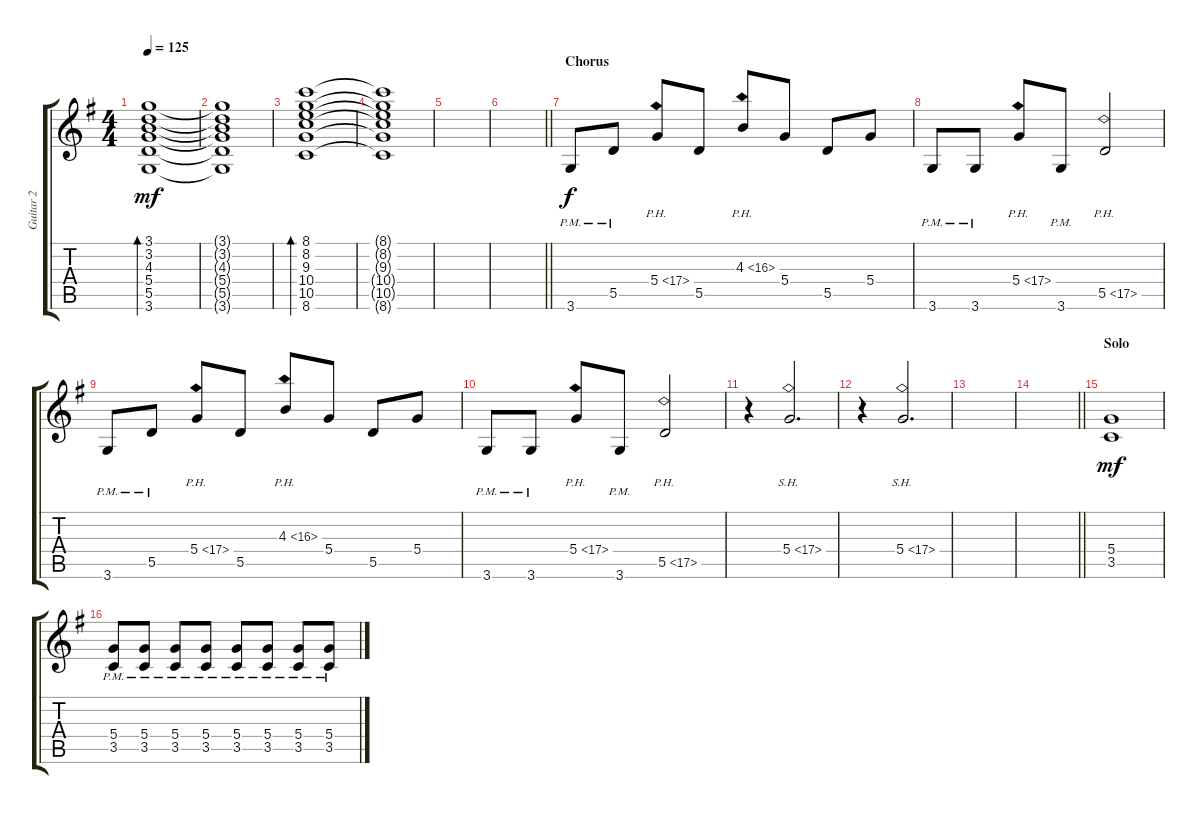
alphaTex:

\track ("Guitar 2" "Guitar 2") {instrument acousticguitarsteel}
\staff {score tabs}
\tuning (E4 B3 G3 D3 A2 E2) {hide}
\ts (4 4)
\tempo 125
\clef g2
\ks g
(3.1 3.2 4.3 5.4 5.5 3.6).1{bd 240 dy mf} |
(3.1{t} 3.2{t} 4.3{t} 5.4{t} 5.5{t} 3.6{t}).1 |
(8.1 8.2 9.3 10.4 10.5 8.6).1{bd 240} |
(8.1{t} 8.2{t} 9.3{t} 10.4{t} 10.5{t} 8.6{t}).1 |
|
\barLineRight lightlight
|
\section ("" "Chorus")
3.6{pm}.8{dy f instrument distortionguitar} 5.5{pm}.8 5.4{ph 12}.8 5.5.8 4.3{ph 12}.8 5.4.8 5.5.8 5.4.8 |
3.6{pm}.8 3.6{pm}.8 5.4{ph 12}.8 3.6{pm}.8 5.5{ph 12}.2 |
3.6{pm}.8 5.5{pm}.8 5.4{ph 12}.8 5.5.8 4.3{ph 12}.8 5.4.8 5.5.8 5.4.8 |
3.6{pm}.8 3.6{pm}.8 5.4{ph 12}.8 3.6{pm}.8 5.5{ph 12}.2 |
r.4 5.4{sh 12}.2{d} |
r.4 5.4{sh 12}.2{d} |
|
\barLineRight lightlight
|
\section ("" "Solo")
(5.4 3.5).1{dy mf} |
(5.4{pm} 3.5{pm}).8 (5.4{pm} 3.5{pm}).8 (5.4{pm} 3.5{pm}).8 (5.4{pm} 3.5{pm}).8 (5.4{pm} 3.5{pm}).8 (5.4{pm} 3.5{pm}).8 (5.4{pm} 3.5{pm}).8 (5.4{pm} 3.5{pm}).8
